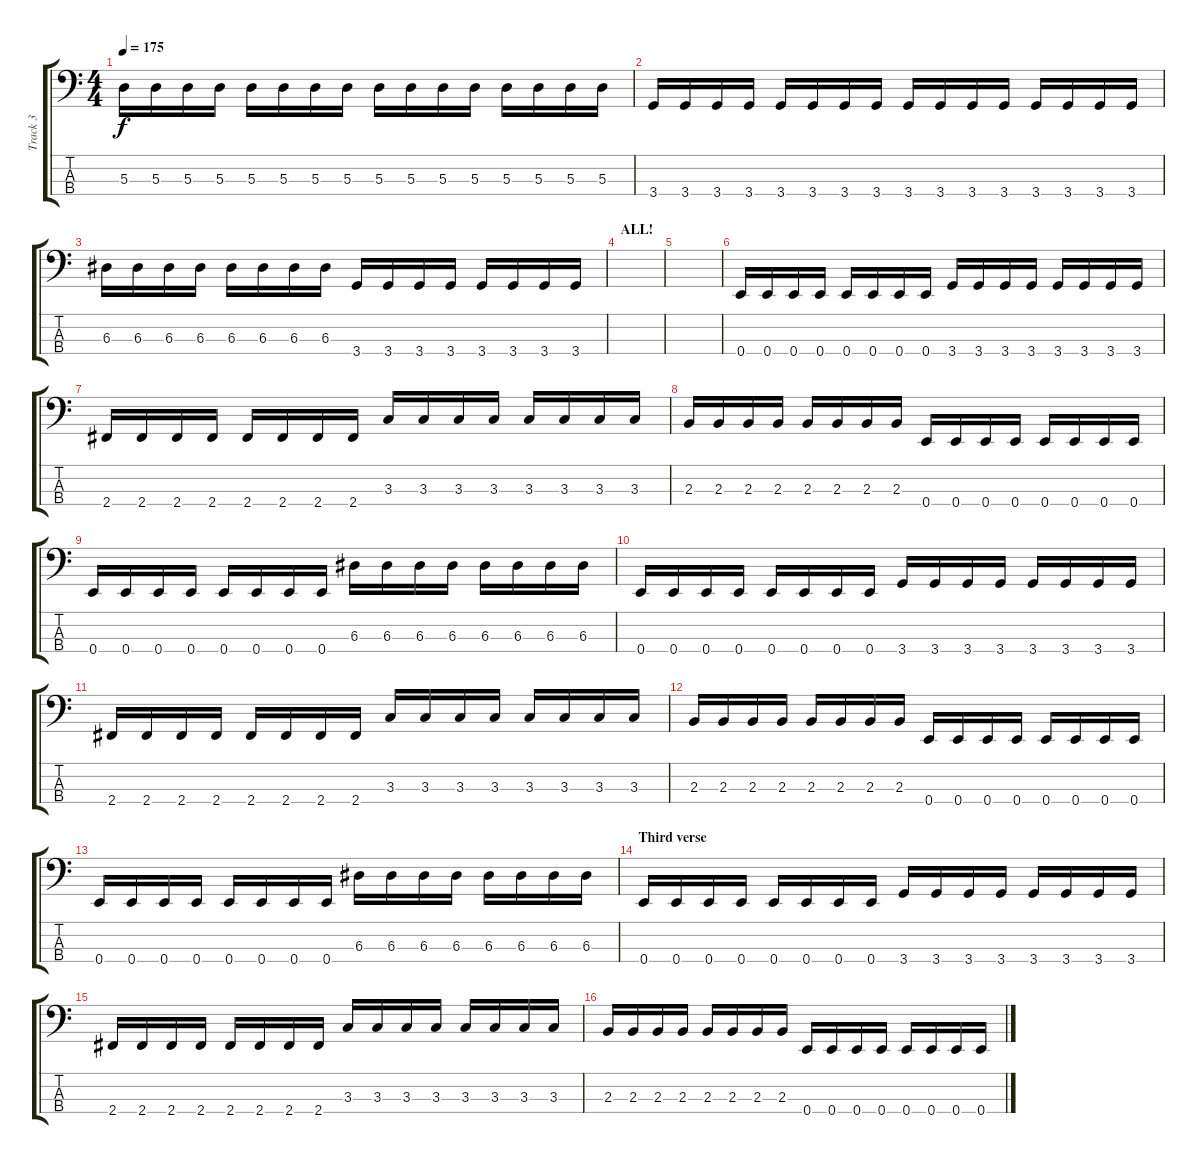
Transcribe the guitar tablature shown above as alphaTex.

\track ("Track 3" "Track 3") {instrument electricbasspick}
\staff {score tabs}
\tuning (G2 D2 A1 E1) {hide}
\ts (4 4)
\tempo 175
\clef f4
\ks c
5.3.16{dy f} 5.3.16 5.3.16 5.3.16 5.3.16 5.3.16 5.3.16 5.3.16 5.3.16 5.3.16 5.3.16 5.3.16 5.3.16 5.3.16 5.3.16 5.3.16 |
3.4.16 3.4.16 3.4.16 3.4.16 3.4.16 3.4.16 3.4.16 3.4.16 3.4.16 3.4.16 3.4.16 3.4.16 3.4.16 3.4.16 3.4.16 3.4.16 |
6.3.16 6.3.16 6.3.16 6.3.16 6.3.16 6.3.16 6.3.16 6.3.16 3.4.16 3.4.16 3.4.16 3.4.16 3.4.16 3.4.16 3.4.16 3.4.16 |
\section ("" "ALL!")
|
|
0.4.16 0.4.16 0.4.16 0.4.16 0.4.16 0.4.16 0.4.16 0.4.16 3.4.16 3.4.16 3.4.16 3.4.16 3.4.16 3.4.16 3.4.16 3.4.16 |
2.4.16 2.4.16 2.4.16 2.4.16 2.4.16 2.4.16 2.4.16 2.4.16 3.3.16 3.3.16 3.3.16 3.3.16 3.3.16 3.3.16 3.3.16 3.3.16 |
2.3.16 2.3.16 2.3.16 2.3.16 2.3.16 2.3.16 2.3.16 2.3.16 0.4.16 0.4.16 0.4.16 0.4.16 0.4.16 0.4.16 0.4.16 0.4.16 |
0.4.16 0.4.16 0.4.16 0.4.16 0.4.16 0.4.16 0.4.16 0.4.16 6.3.16 6.3.16 6.3.16 6.3.16 6.3.16 6.3.16 6.3.16 6.3.16 |
0.4.16 0.4.16 0.4.16 0.4.16 0.4.16 0.4.16 0.4.16 0.4.16 3.4.16 3.4.16 3.4.16 3.4.16 3.4.16 3.4.16 3.4.16 3.4.16 |
2.4.16 2.4.16 2.4.16 2.4.16 2.4.16 2.4.16 2.4.16 2.4.16 3.3.16 3.3.16 3.3.16 3.3.16 3.3.16 3.3.16 3.3.16 3.3.16 |
2.3.16 2.3.16 2.3.16 2.3.16 2.3.16 2.3.16 2.3.16 2.3.16 0.4.16 0.4.16 0.4.16 0.4.16 0.4.16 0.4.16 0.4.16 0.4.16 |
0.4.16 0.4.16 0.4.16 0.4.16 0.4.16 0.4.16 0.4.16 0.4.16 6.3.16 6.3.16 6.3.16 6.3.16 6.3.16 6.3.16 6.3.16 6.3.16 |
\section ("" "Third verse")
0.4.16 0.4.16 0.4.16 0.4.16 0.4.16 0.4.16 0.4.16 0.4.16 3.4.16 3.4.16 3.4.16 3.4.16 3.4.16 3.4.16 3.4.16 3.4.16 |
2.4.16 2.4.16 2.4.16 2.4.16 2.4.16 2.4.16 2.4.16 2.4.16 3.3.16 3.3.16 3.3.16 3.3.16 3.3.16 3.3.16 3.3.16 3.3.16 |
2.3.16 2.3.16 2.3.16 2.3.16 2.3.16 2.3.16 2.3.16 2.3.16 0.4.16 0.4.16 0.4.16 0.4.16 0.4.16 0.4.16 0.4.16 0.4.16
